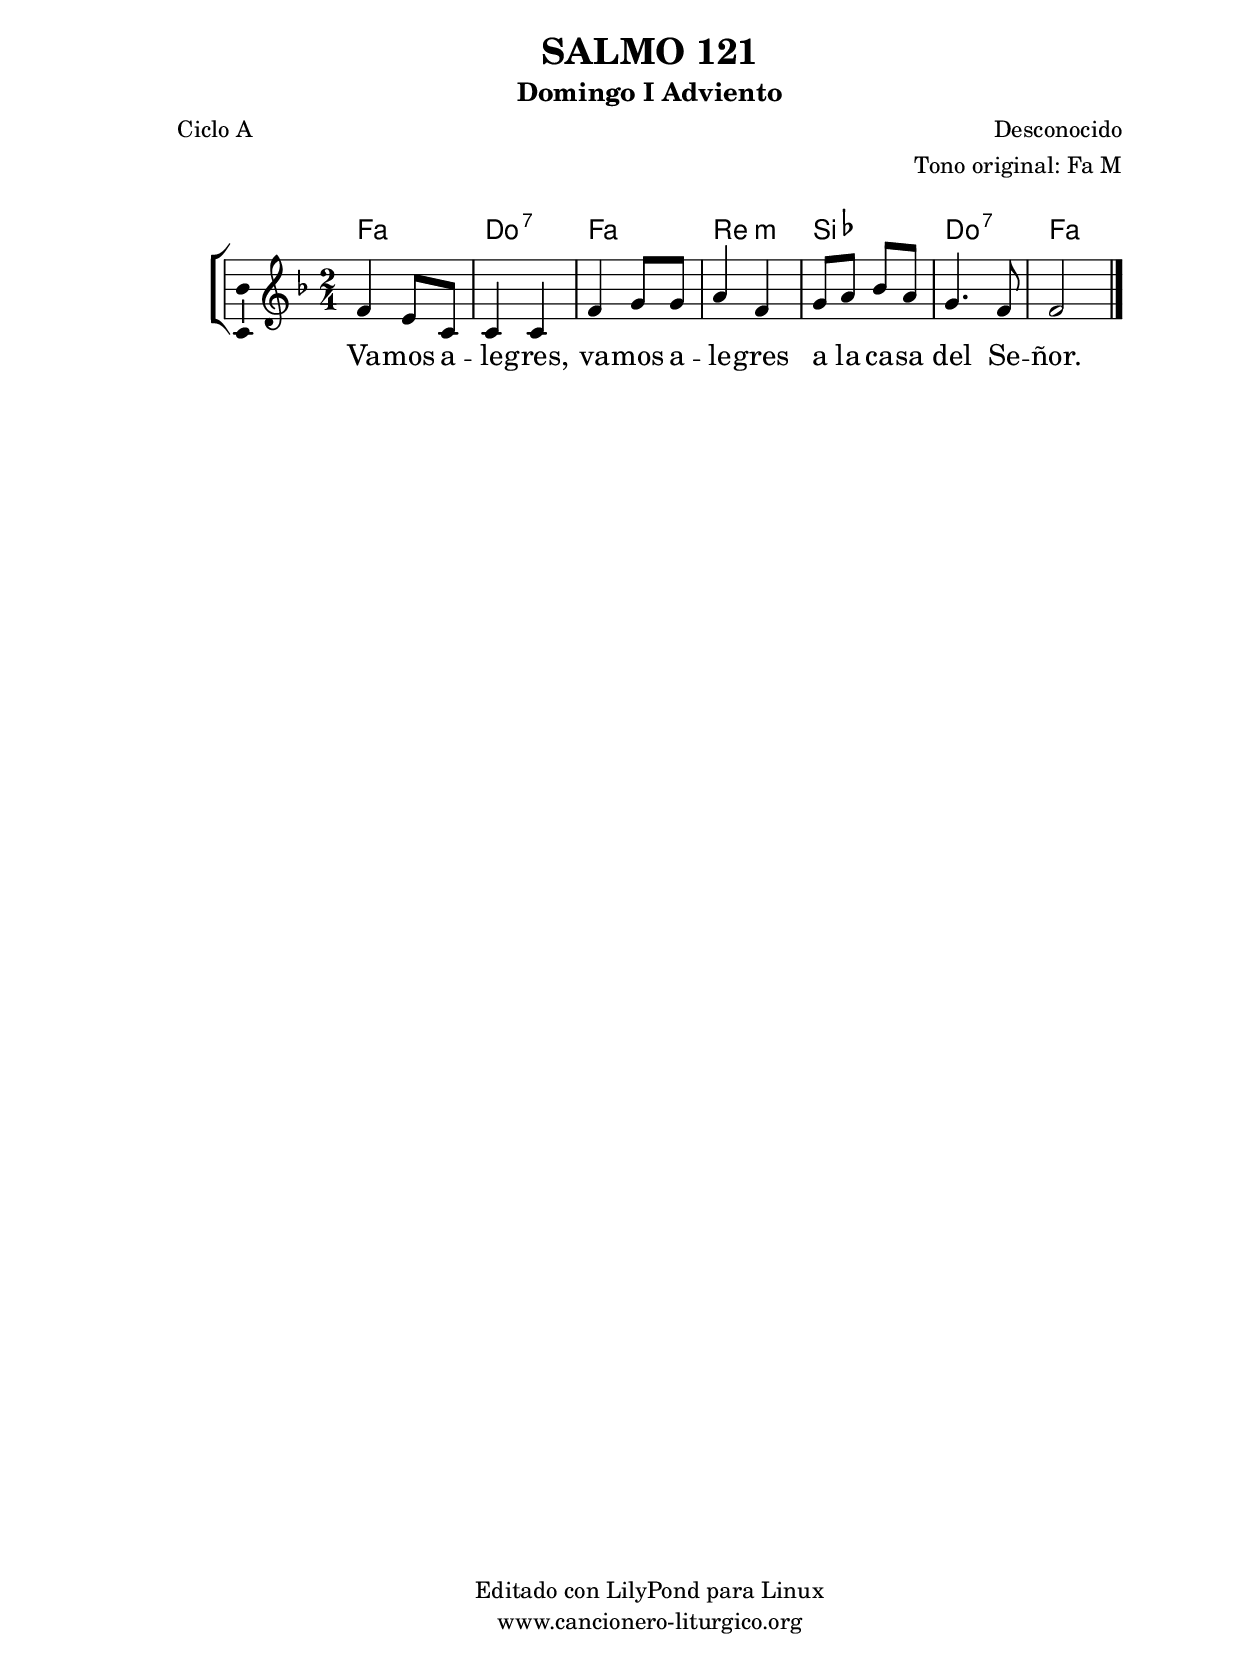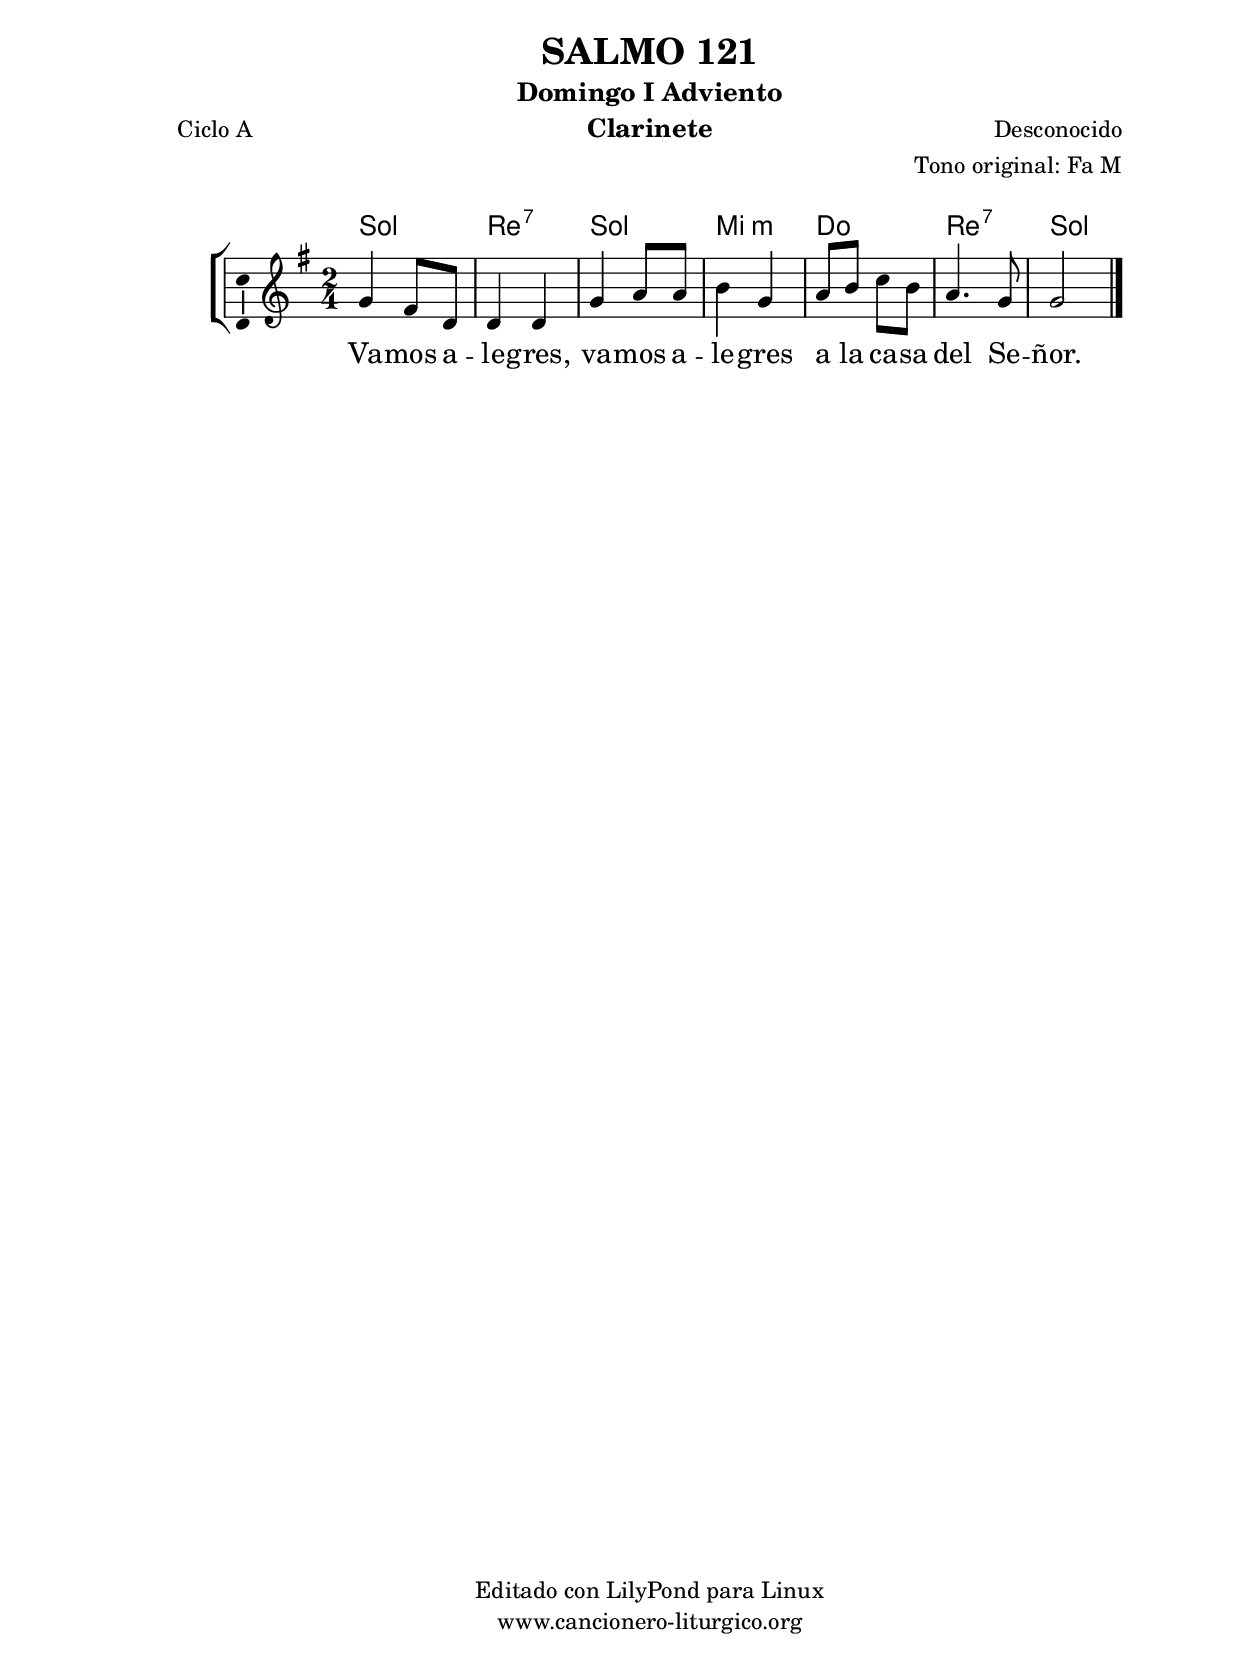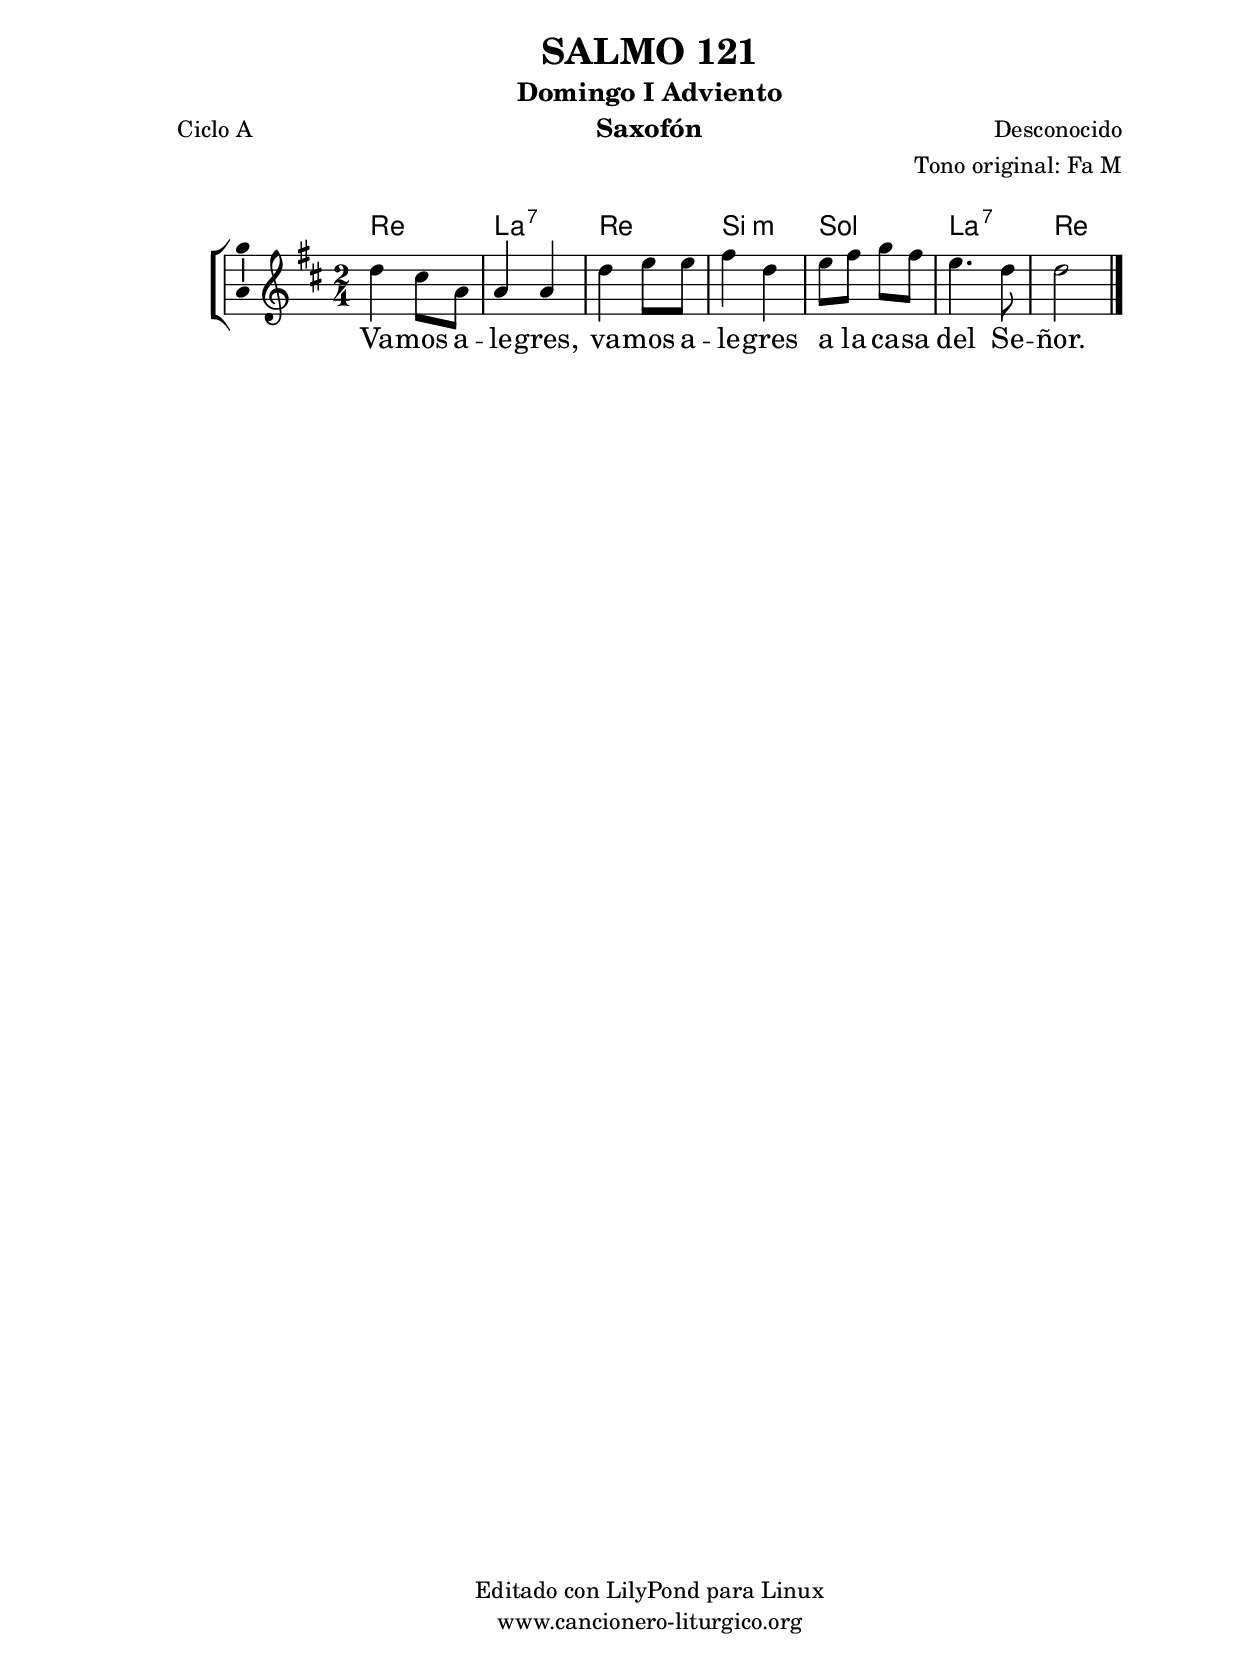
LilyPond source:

%
%para convertir .midi en .wav:
%timidity filename.midi -Ow -o finename.wav
%
%
%Para convertir de .wav a .mp3:
%lame -h -m j filename.wav
%
%
%para escuchar el midi:
%timidity nombrefichero.midi
%


%versión de lilypond para la que se ha escrito esta partitura:
\version "2.16.0"

	%Tamaño papel
	#(set-default-paper-size "a4")
	%Tamaño partitura
	#(set-global-staff-size 20)
	%No responde al pulsar sobre una nota
	#(ly:set-option 'point-and-click #f)

%parámetros del encabezamiento:
\header {
	title = "SALMO 121"
	subtitle = "Domingo I Adviento"
	composer = "Desconocido"
	poet = "Ciclo A"
	meter = ""
	arranger = "Tono original: Fa M"
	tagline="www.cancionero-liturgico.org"
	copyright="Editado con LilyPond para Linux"
	tiempo = "Adviento"
	usos = "Salmo"
	letra = "Vamos alegres, vamos alegres a la casa del Señor."
	}

%parámetros asociados al papel:
\paper  {
	oddHeaderMarkup = \markup {\fill-line { \on-the-fly #not-first-page \fromproperty #'header:title \on-the-fly #not-first-page \fromproperty #'header:composer }}
	evenHeaderMarkup = \markup {\fill-line { \fromproperty #'header:composer \fromproperty #'header:title }}
	#(set-paper-size "a4")
	print-page-number = ##f
	first-page-number = 1
	print-first-page-number = ##f
%	head-separation = 3.0 \cm
	top-margin = 2.0 \cm
	bottom-margin = 0.5\cm
%%%	bottom-margin = -1.0\cm
	left-margin = 3.0 \cm
	line-width = 16.0 \cm 
	indent = 8\mm
	interscoreline = 2.\mm
	between-system-space = 15\mm
%	para que las partituras no llenen la hoja:
	ragged-bottom = ##t
%	idem para la última hoja:
	ragged-last-bottom = ##f
%	para que las partituras llenen el ancho del papel:
	ragged-last = ##f
	after-title-space = 2.5 \cm
%page-count=1
%system-count=8

	%Flexible Vertical Spacing
%	markup-markup-spacing =
%	#'((basic-distance . 15) (minimum-distance . 15) (padding . 3))
	markup-system-spacing =
	#'((basic-distance . 15) (minimum-distance . 15) (padding . 3))
	system-system-spacing =
	#'((basic-distance . 15) (minimum-distance . 15) (padding . 3))
	score-system-spacing =
	#'((basic-distance . 15) (minimum-distance . 15) (padding . 5))
%	top-system-spacing = % header
%	#'((basic-distance . 8) (minimum-distance . 0) (padding . 3))
%	top-markup-spacing =
%	#'((basic-distance . 20) (minimum-distance . 20) (padding . 3))
	last-bottom-spacing = % footer
	#'((basic-distance . 5) (minimum-distance . 5) (padding . 3))
%	score-markup-spacing =
%	#'((basic-distance . 16) (minimum-distance . 13) (padding . 3))

	}


%parámetros que afectan a toda la partitura:
global =  {
	%clave de sol (G):
	\clef G
	%armadura:
%	\transpose aes g
	\key f \major
	\tempo 4=100
	\set Score.tempoHideNote = ##t
	}


acordes = {
	\italianChords
	\chordmode {
%	\transpose aes g
{

f2 c:7 f d:m bes c:7 f

	}
	}
}

melodia = 
%	\transpose aes g
{
	\relative c'{

\time 2/4
f4 e8 c
c4 c
f4 g8 g
a4 f
g8 a bes a
g4. f8
f2

	\bar "|."
	}
	}


texto = \lyricmode {
Va -- mos a -- le -- gres, va -- mos a -- le -- gres a la ca -- sa del Se -- ñor.
	}


acordesStaff = \context ChordNames = acordesStaff <<
	\set chordChanges = ##t
	\acordes
	>>


vozStaff = \context Voice = vozStaff
\with {\consists "Ambitus_engraver"}
<<
%	\set Staff.instrumentName = ""
%	\set Staff.shortInstrumentName = ""
%	\set Staff.midiInstrument = #"clarinet"
%	\set Staff.midiInstrument = #"cello"
%	\set Staff.midiInstrument = #"flute"
	\set Staff.midiInstrument = #"electric guitar (jazz)"
%	\set Staff.midiInstrument = #"english horn"
%	\set Staff.midiInstrument = #"violin"
%	\set Staff.midiInstrument = #"glockenspiel"
	\set Staff.midiMinimumVolume = #0.7
	\set Staff.midiMaximumVolume = #0.9
	\global
	\melodia
	>>


textoStaff = \context Lyrics = textoStaff <<
	\lyricsto vozStaff \texto
	>>

\book {
	\score {
		\context ChoirStaff {
			\override StaffGroup.SystemStartBracket #'collapse-height = #1
			\override Score.SystemStartBar #'collapse-height = #1
			<<
			\acordesStaff
			\vozStaff
			\textoStaff
			>>
			}
		\layout {
	    		\context {
				\Lyrics
				\override LyricText #'font-size = #2
				}
	   		 \context {
				\Score
				%fontSize = #3
				\override StaffSymbol #'staff-space = #(magstep +3)
				%\override Beam #'thickness = #0.55
				%\override SpacingSpanner #'spacing-increment = #1.0
				%\override Slur #'height-limit = #1.5
				}
			}
		}
	\score {
		\unfoldRepeats
		\context ChoirStaff {
			<<
			\acordesStaff
			\vozStaff
			>>
			}
		\midi {
	  		\context {
	  			\Score
				tempoWholesPerMinute = #(ly:make-moment 70 4)
				}
			}
		}
	}

%Partitura para clarinete
#(define output-suffix "C")
\book {
	\header{
		instrument = "Clarinete"
		}
	\score {
		\context ChoirStaff {
			\override StaffGroup.SystemStartBracket #'collapse-height = #1
			\override Score.SystemStartBar #'collapse-height = #1
\transpose c d
			<<
			\acordesStaff
			\vozStaff
			\textoStaff
			>>
			}
		\layout {
	    		\context {
				\Lyrics
				\override LyricText #'font-size = #2
				}
	   		 \context {
				\Score
				%fontSize = #3
				\override StaffSymbol #'staff-space = #(magstep +3)
				%\override Beam #'thickness = #0.55
				%\override SpacingSpanner #'spacing-increment = #1.0
				%\override Slur #'height-limit = #1.5
				}
			}
		}
	}

%Partitura para saxofón
#(define output-suffix "S")
\book {
	\header{
		instrument = "Saxofón"
		}
	\score {
		\context ChoirStaff {
			\override StaffGroup.SystemStartBracket #'collapse-height = #1
			\override Score.SystemStartBar #'collapse-height = #1
\transpose c a
			<<
			\acordesStaff
			\vozStaff
			\textoStaff
			>>
			}
		\layout {
	    		\context {
				\Lyrics
				\override LyricText #'font-size = #2
				}
	   		 \context {
				\Score
				%fontSize = #3
				\override StaffSymbol #'staff-space = #(magstep +3)
				%\override Beam #'thickness = #0.55
				%\override SpacingSpanner #'spacing-increment = #1.0
				%\override Slur #'height-limit = #1.5
				}
			}
		}
	}

